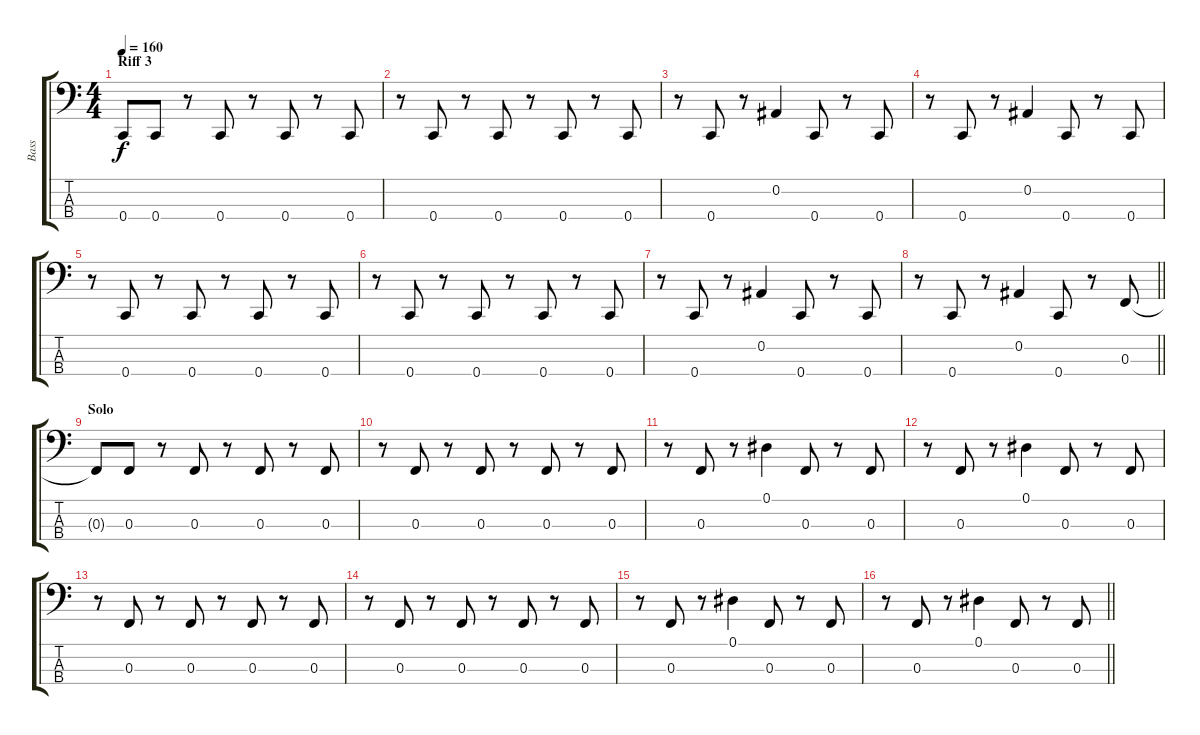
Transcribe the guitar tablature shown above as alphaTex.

\track ("Bass" "Bass") {instrument electricbassfinger}
\staff {score tabs}
\tuning (Eb2 Bb1 F1 C1) {hide}
\ts (4 4)
\section ("" "Riff 3")
\tempo 160
\clef f4
\ks c
0.4{t}.8{dy f} 0.4.8 r.8 0.4.8 r.8 0.4.8 r.8 0.4.8 |
r.8 0.4.8 r.8 0.4.8 r.8 0.4.8 r.8 0.4.8 |
r.8 0.4.8 r.8 0.2.4 0.4.8 r.8 0.4.8 |
r.8 0.4.8 r.8 0.2.4 0.4.8 r.8 0.4.8 |
r.8 0.4.8 r.8 0.4.8 r.8 0.4.8 r.8 0.4.8 |
r.8 0.4.8 r.8 0.4.8 r.8 0.4.8 r.8 0.4.8 |
r.8 0.4.8 r.8 0.2.4 0.4.8 r.8 0.4.8 |
\barLineRight lightlight
r.8 0.4.8 r.8 0.2.4 0.4.8 r.8 0.3.8 |
\section ("" "Solo")
0.3{t}.8 0.3.8 r.8 0.3.8 r.8 0.3.8 r.8 0.3.8 |
r.8 0.3.8 r.8 0.3.8 r.8 0.3.8 r.8 0.3.8 |
r.8 0.3.8 r.8 0.1.4 0.3.8 r.8 0.3.8 |
r.8 0.3.8 r.8 0.1.4 0.3.8 r.8 0.3.8 |
r.8 0.3.8 r.8 0.3.8 r.8 0.3.8 r.8 0.3.8 |
r.8 0.3.8 r.8 0.3.8 r.8 0.3.8 r.8 0.3.8 |
r.8 0.3.8 r.8 0.1.4 0.3.8 r.8 0.3.8 |
\barLineRight lightlight
r.8 0.3.8 r.8 0.1.4 0.3.8 r.8 0.3.8
